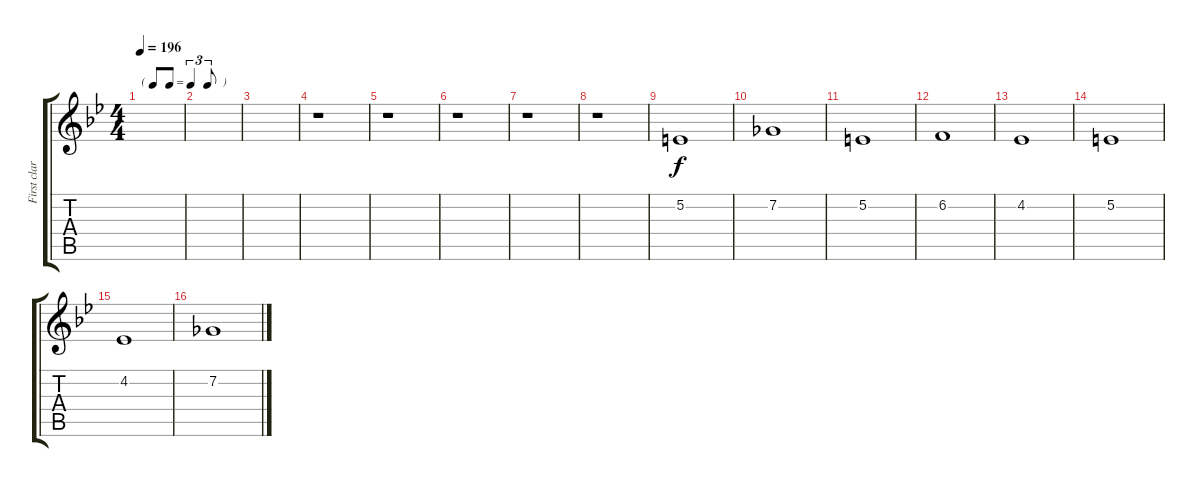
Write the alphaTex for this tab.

\track ("First clarinet" "First clar") {instrument clarinet}
\staff {score tabs}
\tuning (E4 B3 G3 D3 A2 E2) {hide}
\ts (4 4)
\tf triplet8th
\tempo 196
\clef g2
\ks gminor
|
|
|
r.1 |
r.1 |
r.1 |
r.1 |
r.1 |
5.2.1 |
7.2.1 |
5.2.1 |
6.2.1 |
4.2.1 |
5.2.1 |
4.2.1 |
7.2.1
